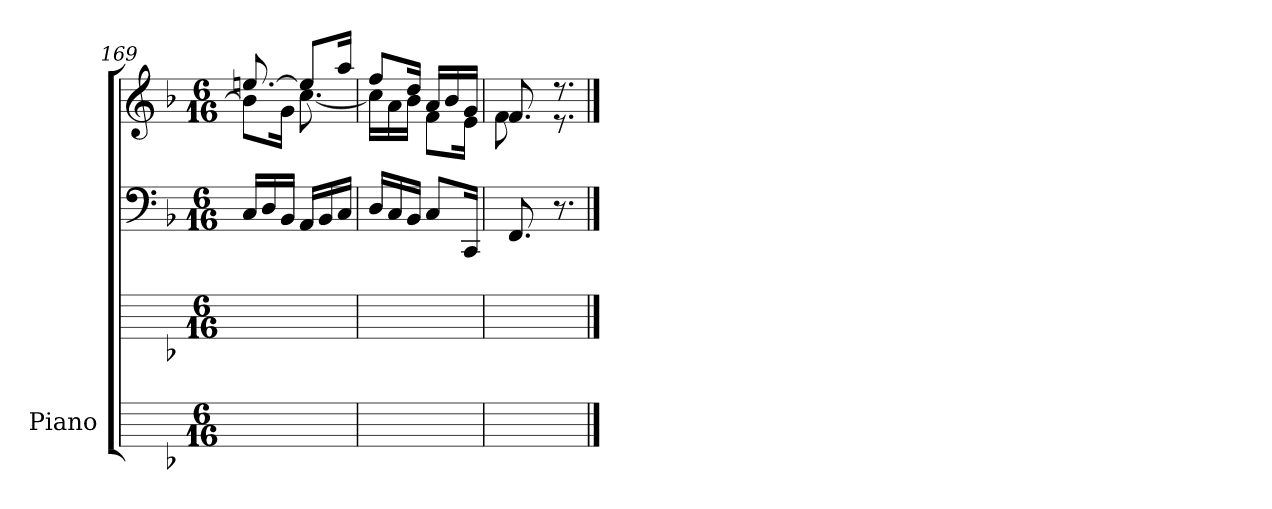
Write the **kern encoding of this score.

**kern	**kern	**kern	**kern
*part1	*part1	*part1	*part1
*staff4	*staff3	*staff2	*staff1
*I"Piano	*	*	*
*I'Pno	*	*	*
*	*	*clefF4	*clefG2
*k[b-]	*k[b-]	*k[b-]	*k[b-]
*F:	*F:	*F:	*F:
*M6/16	*M6/16	*M6/16	*M6/16
=169	=169	=169	=169
*	*	*	*^
4.ryy	4.ryy	16CLL	[8.een/	8b-L]
.	.	16D	.	.
.	.	16BB-JJ	.	16gJ
.	.	16AALL	8ee/L]	[8.cc\
.	.	16BB-	.	.
.	.	16CJJ	16aa/J	.
=170	=170	=170	=170	=170
4.ryy	4.ryy	16DLL	8ffL	16cc\LL]
.	.	16C	.	16a\
.	.	16BB-JJ	16ddJ	16b-\JJ
.	.	8CL	16aLL	8f\L
.	.	.	16b-	.
.	.	16CCJ	16gJJ	16e\J
=171	=171	=171	=171	=171
4.ryy	4.ryy	8.FF	8.f/	8f\
.	.	.	.	16ryy
.	.	8.r	8.r	8.r
*	*	*	*v	*v
==	==	==	==
*-	*-	*-	*-
